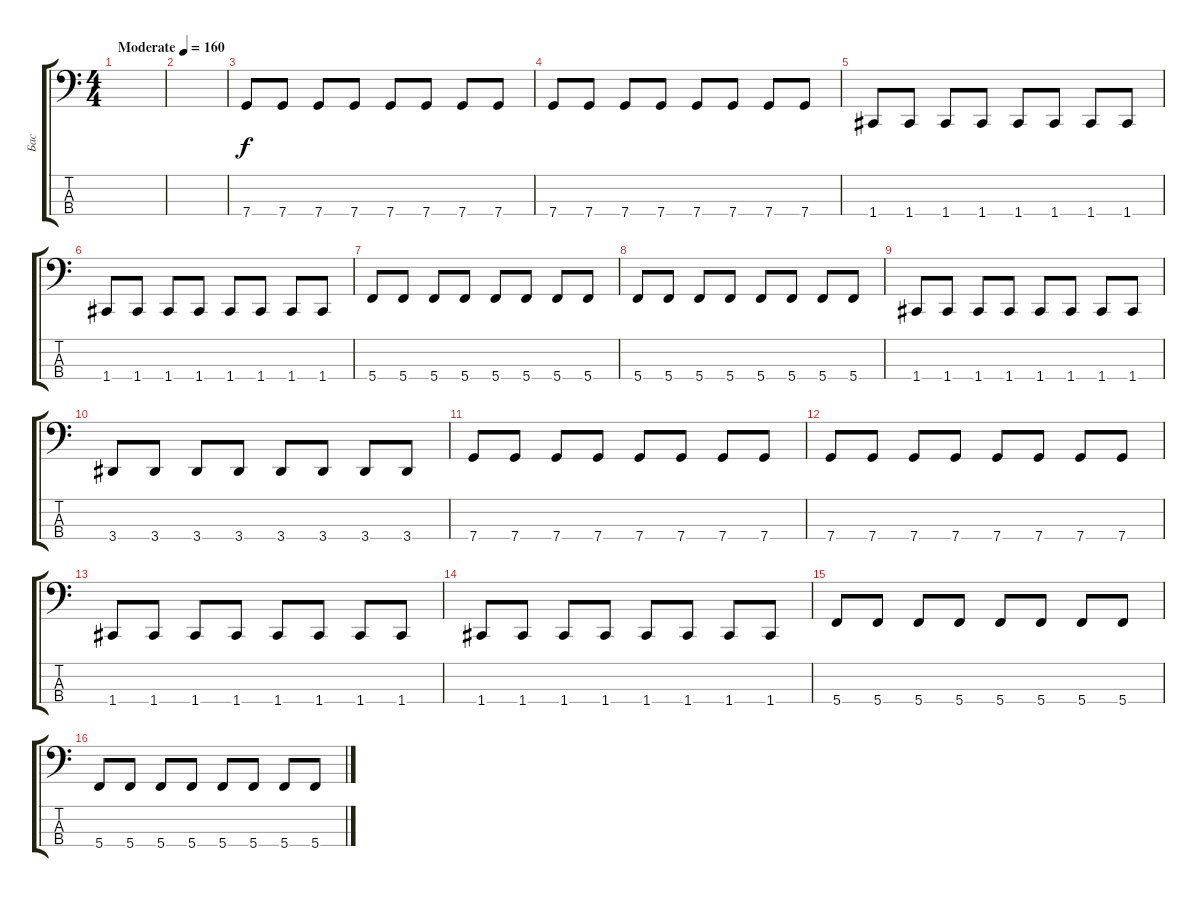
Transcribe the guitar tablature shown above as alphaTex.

\track ("Бас" "Бас") {instrument electricbassfinger}
\staff {score tabs}
\tuning (F2 C2 G1 C1) {hide}
\ts (4 4)
\tempo (160 "Moderate")
\clef f4
\ks c
|
|
7.4.8 7.4.8 7.4.8 7.4.8 7.4.8 7.4.8 7.4.8 7.4.8 |
7.4.8 7.4.8 7.4.8 7.4.8 7.4.8 7.4.8 7.4.8 7.4.8 |
1.4.8 1.4.8 1.4.8 1.4.8 1.4.8 1.4.8 1.4.8 1.4.8 |
1.4.8 1.4.8 1.4.8 1.4.8 1.4.8 1.4.8 1.4.8 1.4.8 |
5.4.8 5.4.8 5.4.8 5.4.8 5.4.8 5.4.8 5.4.8 5.4.8 |
5.4.8 5.4.8 5.4.8 5.4.8 5.4.8 5.4.8 5.4.8 5.4.8 |
1.4.8 1.4.8 1.4.8 1.4.8 1.4.8 1.4.8 1.4.8 1.4.8 |
3.4.8 3.4.8 3.4.8 3.4.8 3.4.8 3.4.8 3.4.8 3.4.8 |
7.4.8 7.4.8 7.4.8 7.4.8 7.4.8 7.4.8 7.4.8 7.4.8 |
7.4.8 7.4.8 7.4.8 7.4.8 7.4.8 7.4.8 7.4.8 7.4.8 |
1.4.8 1.4.8 1.4.8 1.4.8 1.4.8 1.4.8 1.4.8 1.4.8 |
1.4.8 1.4.8 1.4.8 1.4.8 1.4.8 1.4.8 1.4.8 1.4.8 |
5.4.8 5.4.8 5.4.8 5.4.8 5.4.8 5.4.8 5.4.8 5.4.8 |
5.4.8 5.4.8 5.4.8 5.4.8 5.4.8 5.4.8 5.4.8 5.4.8
